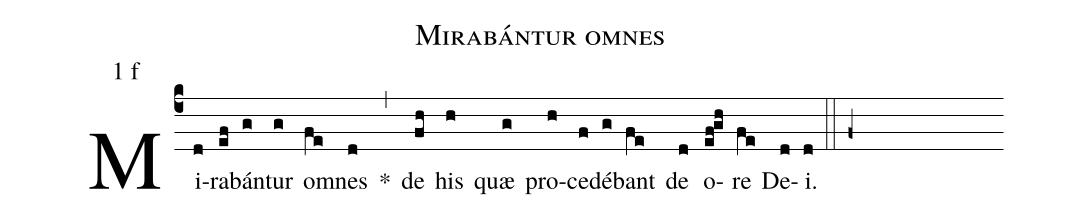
name: Mirabántur omnes;
mode: 1;
mode-differentia: f;
commentary: Cantus ID 000000;
commentary: Lc 4,22;
%%
(c4)

Mi(d)ra(ef)bán(g)tur(g) om(fe)nes(d) *(,) de(fh) his(h) quæ(g) pro(h)ce(f)dé(g)bant(fe) de(d) o(ef!gh)re(fe) De(d)i.(d)

(::)

(f+)
